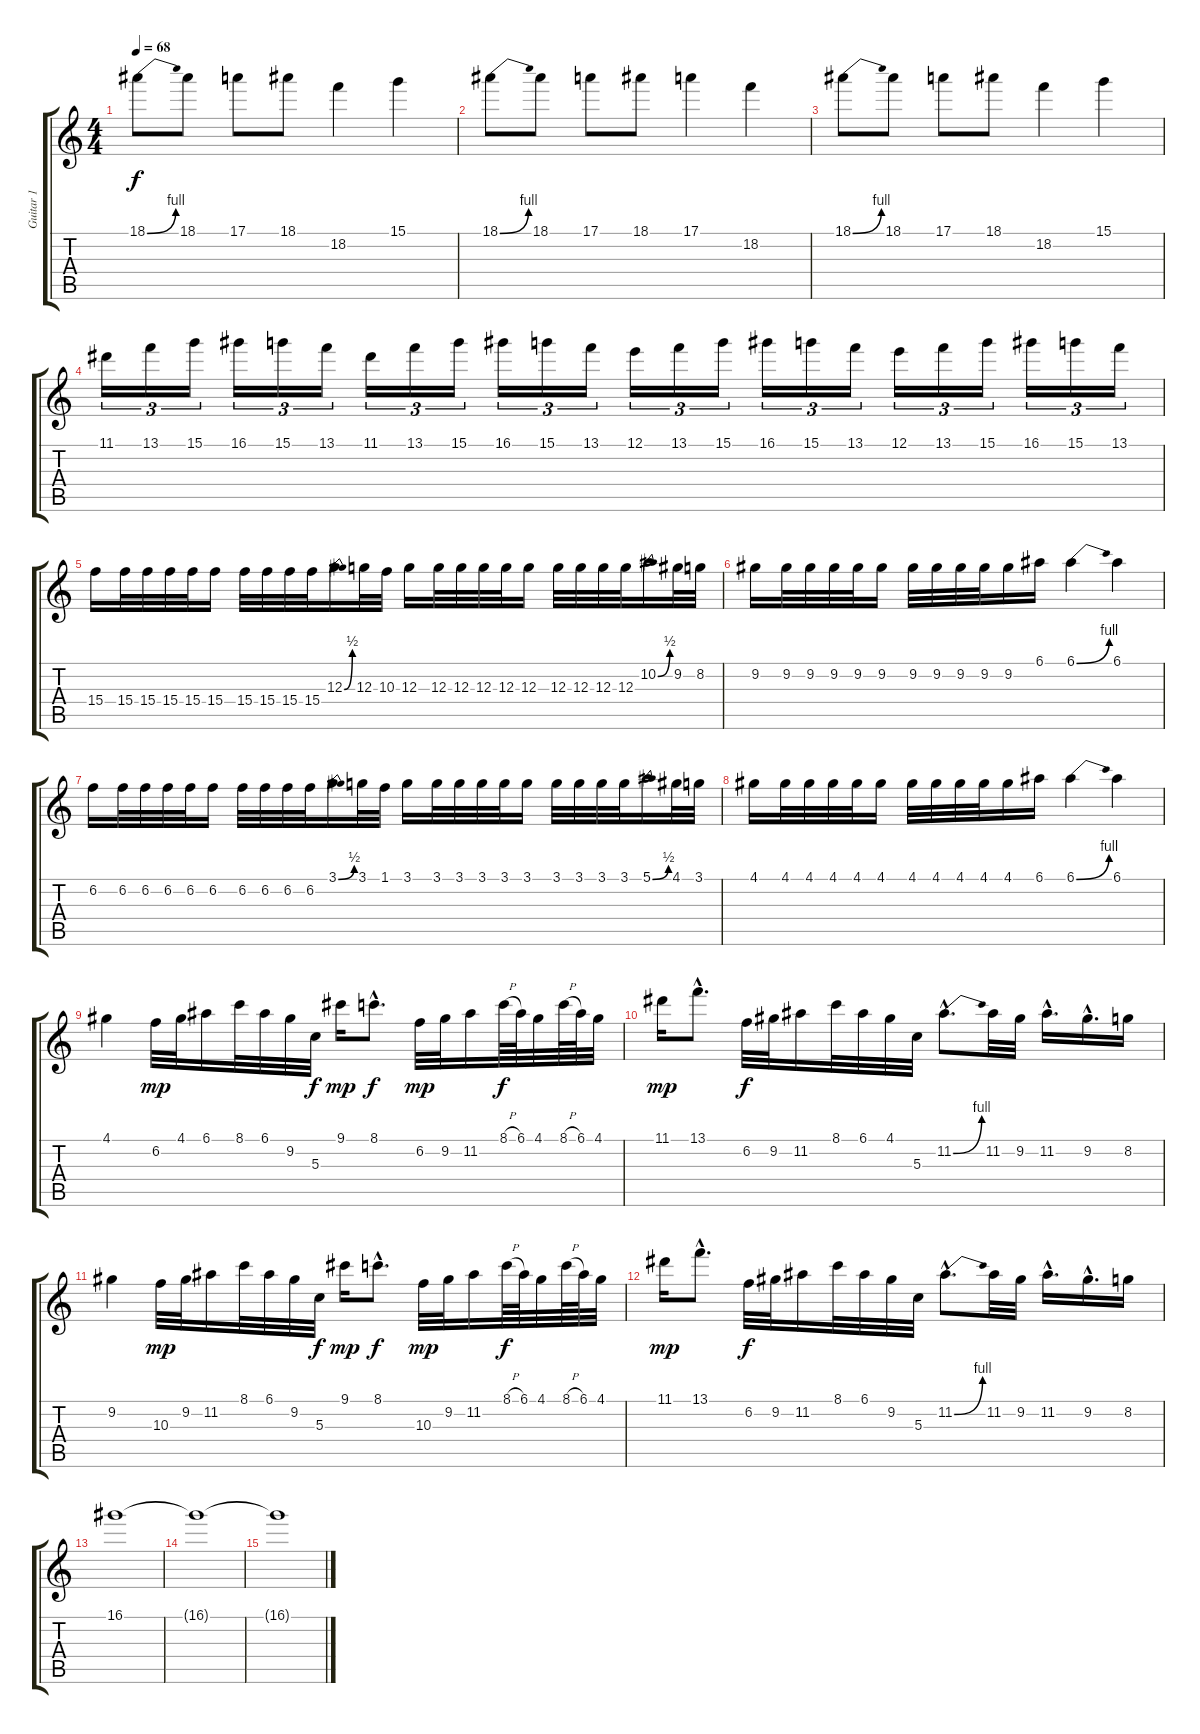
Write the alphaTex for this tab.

\track ("Guitar 1" "Guitar 1") {instrument distortionguitar}
\staff {score tabs}
\tuning (E4 B3 G3 D3 A2 E2) {hide}
\ts (4 4)
\tempo 68
\clef g2
\ks c
18.1{be (bend 0 0 60 4)}.8{dy f} 18.1.8 17.1.8 18.1.8 18.2.4 15.1.4 |
18.1{be (bend 0 0 60 4)}.8 18.1.8 17.1.8 18.1.8 17.1.4 18.2.4 |
18.1{be (bend 0 0 60 4)}.8 18.1.8 17.1.8 18.1.8 18.2.4 15.1.4 |
11.1.16{tu (3 2)} 13.1.16{tu (3 2)} 15.1.16{tu (3 2)} 16.1.16{tu (3 2)} 15.1.16{tu (3 2)} 13.1.16{tu (3 2)} 11.1.16{tu (3 2)} 13.1.16{tu (3 2)} 15.1.16{tu (3 2)} 16.1.16{tu (3 2)} 15.1.16{tu (3 2)} 13.1.16{tu (3 2)} 12.1.16{tu (3 2)} 13.1.16{tu (3 2)} 15.1.16{tu (3 2)} 16.1.16{tu (3 2)} 15.1.16{tu (3 2)} 13.1.16{tu (3 2)} 12.1.16{tu (3 2)} 13.1.16{tu (3 2)} 15.1.16{tu (3 2)} 16.1.16{tu (3 2)} 15.1.16{tu (3 2)} 13.1.16{tu (3 2)} |
\section ("" "")
15.4.16 15.4.32 15.4.32 15.4.32 15.4.32 15.4.16 15.4.32 15.4.32 15.4.32 15.4.32 12.3{be (bend 0 0 60 2)}.16 12.3.32 10.3.32 12.3.16 12.3.32 12.3.32 12.3.32 12.3.32 12.3.16 12.3.32 12.3.32 12.3.32 12.3.32 10.2{be (bend 0 0 60 2)}.16 9.2.32 8.2.32 |
9.2.16 9.2.32 9.2.32 9.2.32 9.2.32 9.2.16 9.2.32 9.2.32 9.2.32 9.2.32 9.2.16 6.1.16 6.1{be (bend 0 0 60 4)}.4 6.1.4 |
6.2.16 6.2.32 6.2.32 6.2.32 6.2.32 6.2.16 6.2.32 6.2.32 6.2.32 6.2.32 3.1{be (bend 0 0 60 2)}.16 3.1.32 1.1.32 3.1.16 3.1.32 3.1.32 3.1.32 3.1.32 3.1.16 3.1.32 3.1.32 3.1.32 3.1.32 5.1{be (bend 0 0 60 2)}.16 4.1.32 3.1.32 |
4.1.16 4.1.32 4.1.32 4.1.32 4.1.32 4.1.16 4.1.32 4.1.32 4.1.32 4.1.32 4.1.16 6.1.16 6.1{be (bend 0 0 60 4)}.4 6.1.4 |
4.1.4 6.2.32{dy mp} 4.1.32 6.1.16 8.1.32 6.1.32 9.2.32 5.3.32{dy f} 9.1.16{dy mp} 8.1{hac}.8{d dy f} 6.2.32{dy mp} 9.2.32 11.2.16 8.1{h}.64{dy f} 6.1.64 4.1.32 8.1{h}.64 6.1.64 4.1.32 |
11.1.16{dy mp} 13.1{hac}.8{d} 6.2.32{dy f} 9.2.32 11.2.16 8.1.32 6.1.32 4.1.32 5.3.32 11.2{be (bend 0 0 60 4) hac}.8{d} 11.2.32 9.2.32 11.2{hac}.16{d} 9.2{hac}.16{d} 8.2.16 |
9.2.4 10.3.32{dy mp} 9.2.32 11.2.16 8.1.32 6.1.32 9.2.32 5.3.32{dy f} 9.1.16{dy mp} 8.1{hac}.8{d dy f} 10.3.32{dy mp} 9.2.32 11.2.16 8.1{h}.64{dy f} 6.1.64 4.1.32 8.1{h}.64 6.1.64 4.1.32 |
11.1.16{dy mp} 13.1{hac}.8{d} 6.2.32{dy f} 9.2.32 11.2.16 8.1.32 6.1.32 9.2.32 5.3.32 11.2{be (bend 0 0 60 4) hac}.8{d} 11.2.32 9.2.32 11.2{hac}.16{d} 9.2{hac}.16{d} 8.2.16 |
\section ("" "")
16.1.1 |
16.1{t}.1 |
16.1{t}.1
